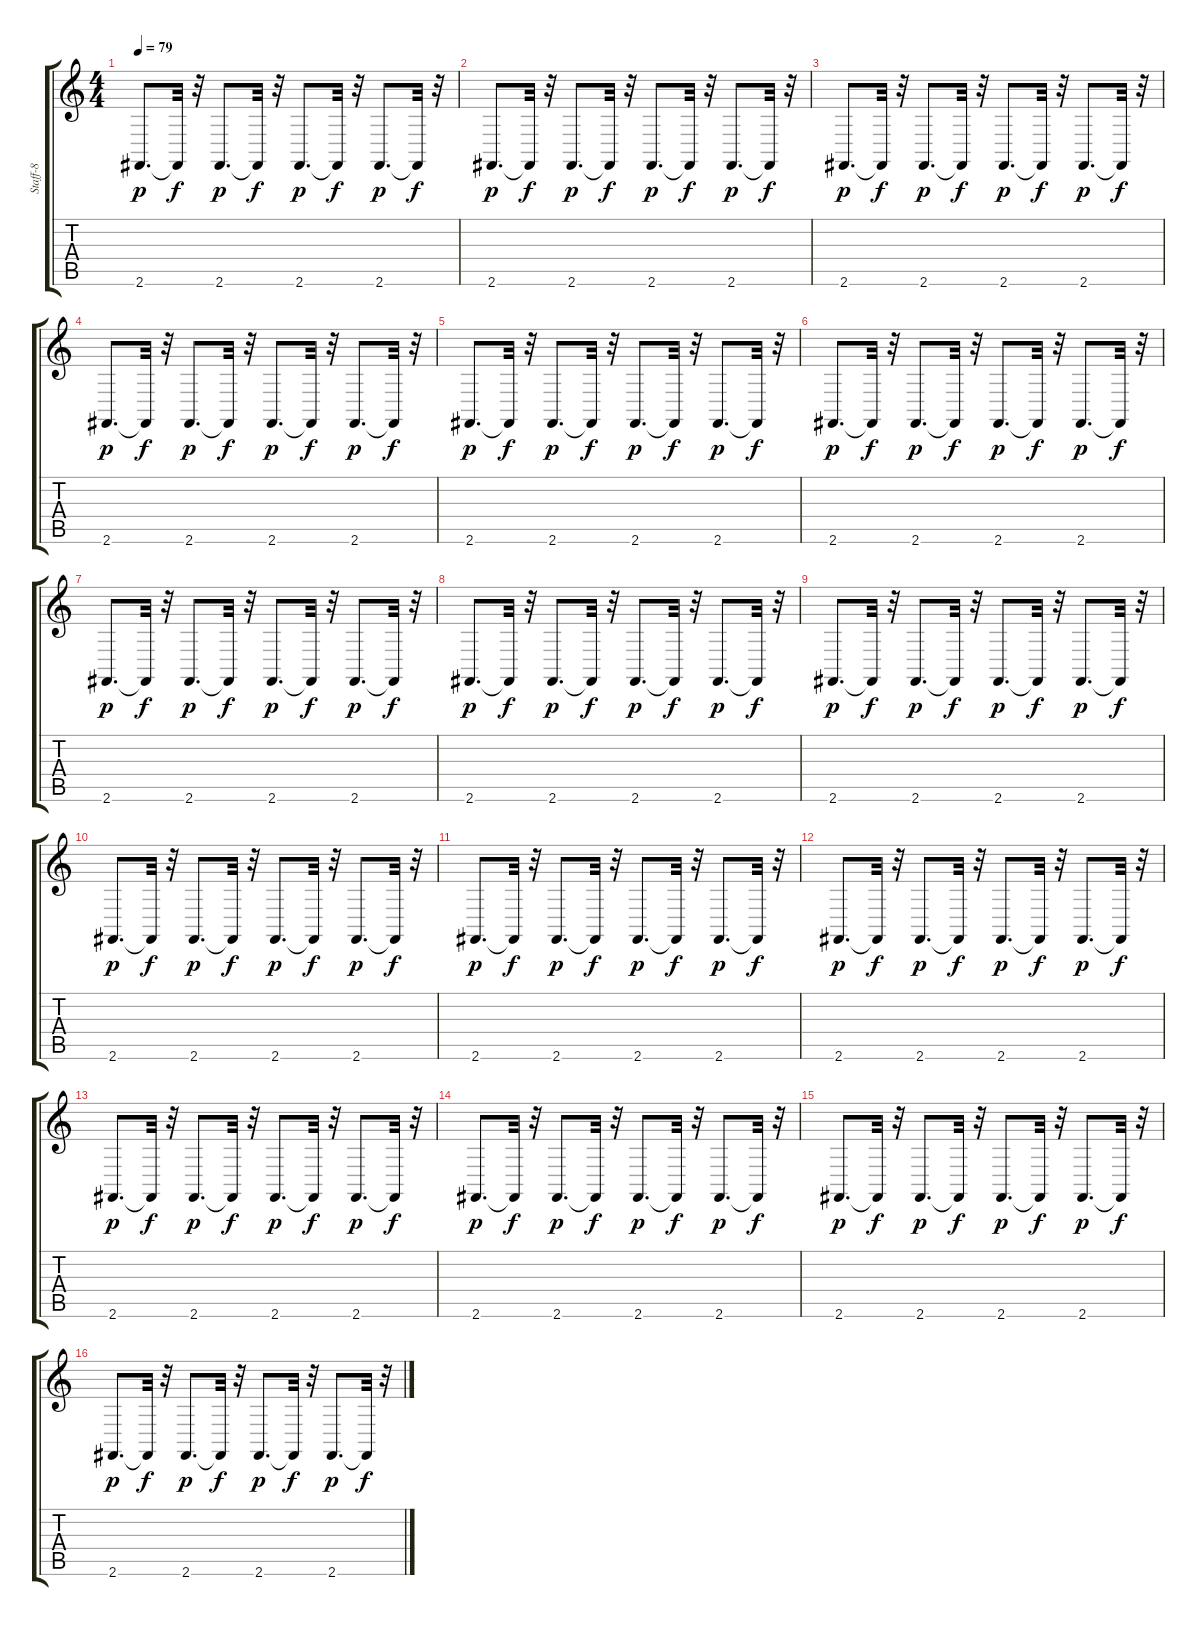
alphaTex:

\track ("Staff-8" "Staff-8") {instrument reversecymbal}
\staff {score tabs}
\tuning (E4 B3 G3 D3 A2 E2) {hide}
\ts (4 4)
\tempo 79
\clef g2
\ks c
2.6.8{d dy p} 2.6{t}.32{dy f} r.32 2.6.8{d dy p} 2.6{t}.32{dy f} r.32 2.6.8{d dy p} 2.6{t}.32{dy f} r.32 2.6.8{d dy p} 2.6{t}.32{dy f} r.32 |
2.6.8{d dy p} 2.6{t}.32{dy f} r.32 2.6.8{d dy p} 2.6{t}.32{dy f} r.32 2.6.8{d dy p} 2.6{t}.32{dy f} r.32 2.6.8{d dy p} 2.6{t}.32{dy f} r.32 |
2.6.8{d dy p} 2.6{t}.32{dy f} r.32 2.6.8{d dy p} 2.6{t}.32{dy f} r.32 2.6.8{d dy p} 2.6{t}.32{dy f} r.32 2.6.8{d dy p} 2.6{t}.32{dy f} r.32 |
2.6.8{d dy p} 2.6{t}.32{dy f} r.32 2.6.8{d dy p} 2.6{t}.32{dy f} r.32 2.6.8{d dy p} 2.6{t}.32{dy f} r.32 2.6.8{d dy p} 2.6{t}.32{dy f} r.32 |
2.6.8{d dy p} 2.6{t}.32{dy f} r.32 2.6.8{d dy p} 2.6{t}.32{dy f} r.32 2.6.8{d dy p} 2.6{t}.32{dy f} r.32 2.6.8{d dy p} 2.6{t}.32{dy f} r.32 |
2.6.8{d dy p} 2.6{t}.32{dy f} r.32 2.6.8{d dy p} 2.6{t}.32{dy f} r.32 2.6.8{d dy p} 2.6{t}.32{dy f} r.32 2.6.8{d dy p} 2.6{t}.32{dy f} r.32 |
2.6.8{d dy p} 2.6{t}.32{dy f} r.32 2.6.8{d dy p} 2.6{t}.32{dy f} r.32 2.6.8{d dy p} 2.6{t}.32{dy f} r.32 2.6.8{d dy p} 2.6{t}.32{dy f} r.32 |
2.6.8{d dy p} 2.6{t}.32{dy f} r.32 2.6.8{d dy p} 2.6{t}.32{dy f} r.32 2.6.8{d dy p} 2.6{t}.32{dy f} r.32 2.6.8{d dy p} 2.6{t}.32{dy f} r.32 |
2.6.8{d dy p} 2.6{t}.32{dy f} r.32 2.6.8{d dy p} 2.6{t}.32{dy f} r.32 2.6.8{d dy p} 2.6{t}.32{dy f} r.32 2.6.8{d dy p} 2.6{t}.32{dy f} r.32 |
2.6.8{d dy p} 2.6{t}.32{dy f} r.32 2.6.8{d dy p} 2.6{t}.32{dy f} r.32 2.6.8{d dy p} 2.6{t}.32{dy f} r.32 2.6.8{d dy p} 2.6{t}.32{dy f} r.32 |
2.6.8{d dy p} 2.6{t}.32{dy f} r.32 2.6.8{d dy p} 2.6{t}.32{dy f} r.32 2.6.8{d dy p} 2.6{t}.32{dy f} r.32 2.6.8{d dy p} 2.6{t}.32{dy f} r.32 |
2.6.8{d dy p} 2.6{t}.32{dy f} r.32 2.6.8{d dy p} 2.6{t}.32{dy f} r.32 2.6.8{d dy p} 2.6{t}.32{dy f} r.32 2.6.8{d dy p} 2.6{t}.32{dy f} r.32 |
2.6.8{d dy p} 2.6{t}.32{dy f} r.32 2.6.8{d dy p} 2.6{t}.32{dy f} r.32 2.6.8{d dy p} 2.6{t}.32{dy f} r.32 2.6.8{d dy p} 2.6{t}.32{dy f} r.32 |
2.6.8{d dy p} 2.6{t}.32{dy f} r.32 2.6.8{d dy p} 2.6{t}.32{dy f} r.32 2.6.8{d dy p} 2.6{t}.32{dy f} r.32 2.6.8{d dy p} 2.6{t}.32{dy f} r.32 |
2.6.8{d dy p} 2.6{t}.32{dy f} r.32 2.6.8{d dy p} 2.6{t}.32{dy f} r.32 2.6.8{d dy p} 2.6{t}.32{dy f} r.32 2.6.8{d dy p} 2.6{t}.32{dy f} r.32 |
2.6.8{d dy p} 2.6{t}.32{dy f} r.32 2.6.8{d dy p} 2.6{t}.32{dy f} r.32 2.6.8{d dy p} 2.6{t}.32{dy f} r.32 2.6.8{d dy p} 2.6{t}.32{dy f} r.32
